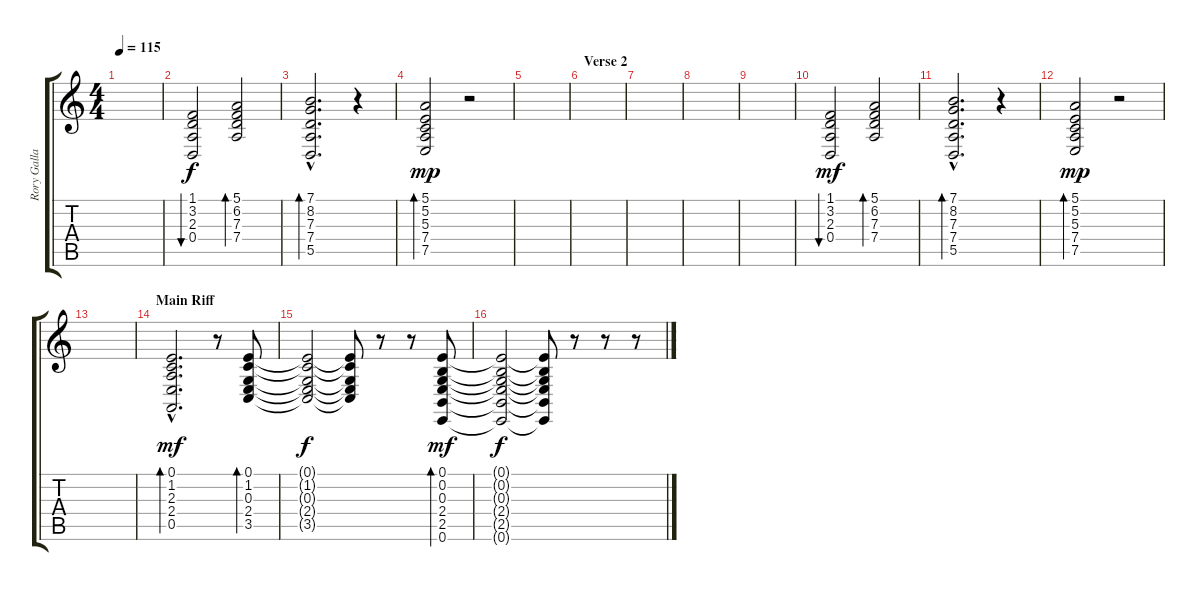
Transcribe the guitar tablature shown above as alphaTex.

\track ("Rory Gallagher (Rhythm 3 Guitar Effects)" "Rory Galla") {instrument fx1rain}
\staff {score tabs}
\tuning (E4 B3 G3 D3 A2 E2) {hide}
\ts (4 4)
\tempo 115
\clef g2
\ks c
|
(1.1 3.2 2.3 0.4).2{bu 240} (5.1 6.2 7.3 7.4).2{bd 240} |
(7.1{hac} 8.2{hac} 7.3{hac} 7.4{hac} 5.5{hac}).2{d bd 120} r.4 |
(5.1 5.2 5.3 7.4 7.5).2{bd 120 dy mp} r.2 |
|
\section ("" "Verse 2")
|
|
|
|
(1.1 3.2 2.3 0.4).2{bu 240 dy mf} (5.1 6.2 7.3 7.4).2{bd 240} |
(7.1{hac} 8.2{hac} 7.3{hac} 7.4{hac} 5.5{hac}).2{d bd 120} r.4 |
(5.1 5.2 5.3 7.4 7.5).2{bd 120 dy mp} r.2 |
|
\section ("" "Main Riff")
(0.1{hac} 1.2{hac} 2.3{hac} 2.4{hac} 0.5{hac}).2{d bd 240 dy mf} r.8 (0.1 1.2 0.3 2.4 3.5).8{bd 240} |
(0.1{t} 1.2{t} 0.3{t} 2.4{t} 3.5{t}).2{dy f} (0.1{t} 1.2{t} 0.3{t} 2.4{t} 3.5{t}).8 r.8 r.8 (0.1 0.2 0.3 2.4 2.5 0.6).8{bd 30 dy mf} |
(0.1{t} 0.2{t} 0.3{t} 2.4{t} 2.5{t} 0.6{t}).2{dy f} (0.1{t} 0.2{t} 0.3{t} 2.4{t} 2.5{t} 0.6{t}).8 r.8 r.8 r.8
